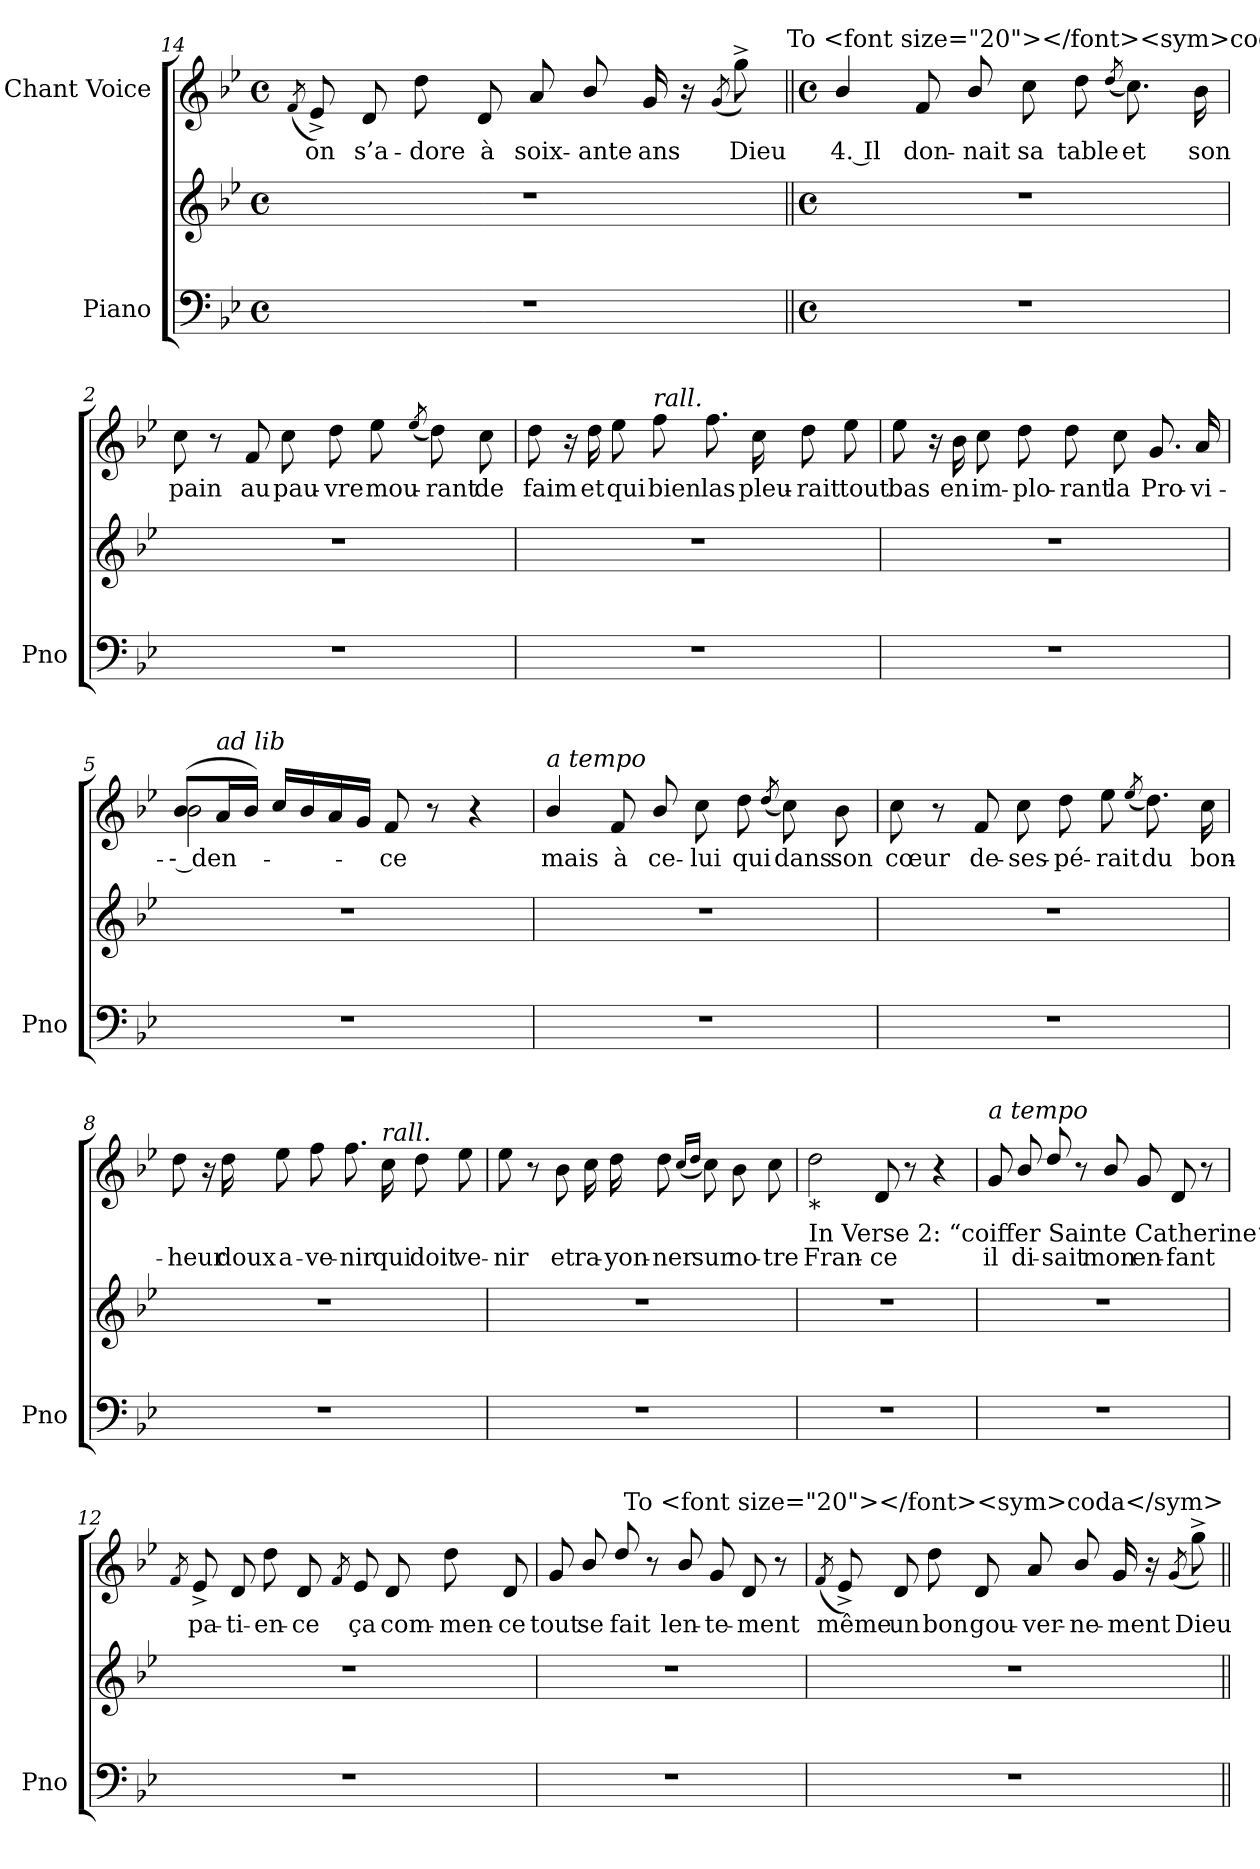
**kern	**kern	**kern	**text
*part2	*part2	*part1	*part1
*staff3	*staff2	*staff1	*staff1
*I"Piano	*	*I"Chant Voice	*
*I'Pno	*	*	*
*clefF4	*clefG2	*clefG2	*
*k[b-e-]	*k[b-e-]	*k[b-e-]	*
*M4/4	*M4/4	*M4/4	*
*met(c)	*met(c)	*met(c)	*
=14	=14	=14	=14
.	.	(<8qf/	.
!	!	!	!LO:LY:b
1r	1r	8e-^/)	on
!	!	!	!LO:LY:b
.	.	8d/	s’a-
!	!	!	!LO:LY:b
.	.	8dd\	-dore
!	!	!	!LO:LY:b
.	.	8d/	à
!	!	!	!LO:LY:b
.	.	8a/	soix-
!	!	!	!LO:LY:b
.	.	8b-/	-ante
!	!	!	!LO:LY:b
.	.	16g/	ans
.	.	16r	.
.	.	(<8qg/	.
!	!	!	!LO:LY:b
.	.	8gg^\)	Dieu
!	!	!LO:TX:a:t=To <font size="20"></font><sym>coda</sym>	!
!!LO:LB:g=z
=1||	=1||	=1||	=1||
*M4/4	*M4/4	*M4/4	*
*met(c)	*met(c)	*met(c)	*
!	!	!	!LO:LY:b
1r	1r	4b-/	4. Il
!	!	!	!LO:LY:b
.	.	8f/	don-
!	!	!	!LO:LY:b
.	.	8b-/	-nait
!	!	!	!LO:LY:b
.	.	8cc\	sa
!	!	!	!LO:LY:b
.	.	8dd\	table
.	.	(<8qdd/	.
!	!	!	!LO:LY:b
.	.	8.cc\)	et
!	!	!	!LO:LY:b
.	.	16b-\	son
=2	=2	=2	=2
!	!	!	!LO:LY:b
1r	1r	8cc\	pain
.	.	8r	.
!	!	!	!LO:LY:b
.	.	8f/	au
!	!	!	!LO:LY:b
.	.	8cc\	pau-
!	!	!	!LO:LY:b
.	.	8dd\	-vre
!	!	!	!LO:LY:b
.	.	8ee-\	mou-
.	.	(<8qee-/	.
!	!	!	!LO:LY:b
.	.	8dd\)	-rant
!	!	!	!LO:LY:b
.	.	8cc\	de
=3	=3	=3	=3
!	!	!	!LO:LY:b
1r	1r	8dd\	faim
.	.	16r	.
!	!	!	!LO:LY:b
.	.	16dd\	et
!	!	!	!LO:LY:b
.	.	8ee-\	qui
!	!	!LO:TX:a:i:t=rall.	!
!	!	!	!LO:LY:b
.	.	8ff\	bien
!	!	!	!LO:LY:b
.	.	8.ff\	las
!	!	!	!LO:LY:b
.	.	16cc\	pleu-
!	!	!	!LO:LY:b
.	.	8dd\	-rait
!	!	!	!LO:LY:b
.	.	8ee-\	tout
=4	=4	=4	=4
!	!	!	!LO:LY:b
1r	1r	8ee-\	bas
.	.	16r	.
!	!	!	!LO:LY:b
.	.	16b-\	en
!	!	!	!LO:LY:b
.	.	8cc\	im-
!	!	!	!LO:LY:b
.	.	8dd\	-plo-
!	!	!	!LO:LY:b
.	.	8dd\	-rant
!	!	!	!LO:LY:b
.	.	8cc\	la
!	!	!	!LO:LY:b
.	.	8.g/	Pro-
!	!	!	!LO:LY:b
.	.	16a/	-vi-
!!LO:LB:g=z
=5	=5	=5	=5
!	!	!	!LO:LY:b
*	*	*^	*
1r	1r	(<8b-/L	2b-\	-- den-
!	!	!LO:TX:a:i:t=ad lib	!	!
.	.	16a/L	.	.
.	.	16b-/JJ)	.	.
.	.	16cc/LL	.	.
.	.	16b-/	.	.
.	.	16a/	.	.
.	.	16g/JJ	.	.
!	!	!	!	!LO:LY:b
.	.	8f/	2ryy	-ce
.	.	8r	.	.
.	.	4r	.	.
*	*	*v	*v	*
=6	=6	=6	=6
!	!	!LO:TX:a:i:t=a tempo	!
!	!	!	!LO:LY:b
1r	1r	4b-/	mais
!	!	!	!LO:LY:b
.	.	8f/	à
!	!	!	!LO:LY:b
.	.	8b-/	ce-
!	!	!	!LO:LY:b
.	.	8cc\	-lui
!	!	!	!LO:LY:b
.	.	8dd\	qui
.	.	(<8qdd/	.
!	!	!	!LO:LY:b
.	.	8cc\)	dans
!	!	!	!LO:LY:b
.	.	8b-\	son
=7	=7	=7	=7
!	!	!	!LO:LY:b
1r	1r	8cc\	cœur
.	.	8r	.
!	!	!	!LO:LY:b
.	.	8f/	de-
!	!	!	!LO:LY:b
.	.	8cc\	-ses-
!	!	!	!LO:LY:b
.	.	8dd\	-pé-
!	!	!	!LO:LY:b
.	.	8ee-\	-rait
.	.	(<8qee-/	.
!	!	!	!LO:LY:b
.	.	8.dd\)	du
!	!	!	!LO:LY:b
.	.	16cc\	bon-
=8	=8	=8	=8
!	!	!	!LO:LY:b
1r	1r	8dd\	-heur
.	.	16r	.
!	!	!	!LO:LY:b
.	.	16dd\	doux
!	!	!	!LO:LY:b
.	.	8ee-\	a-
!	!	!	!LO:LY:b
.	.	8ff\	-ve-
!	!	!	!LO:LY:b
.	.	8.ff\	-nir
!	!	!LO:TX:a:i:t=rall.	!
!	!	!	!LO:LY:b
.	.	16cc\	qui
!	!	!	!LO:LY:b
.	.	8dd\	doit
!	!	!	!LO:LY:b
.	.	8ee-\	ve-
=9	=9	=9	=9
!	!	!	!LO:LY:b
1r	1r	8ee-\	-nir
.	.	8r	.
!	!	!	!LO:LY:b
.	.	8b-\	et
!	!	!	!LO:LY:b
.	.	16cc\	ra-
!	!	!	!LO:LY:b
.	.	16dd\	-yon-
!	!	!	!LO:LY:b
.	.	8dd\	-ner
.	.	(<16qcc/LL	.
.	.	16qdd/JJ	.
!	!	!	!LO:LY:b
.	.	8cc\)	sur
!	!	!	!LO:LY:b
.	.	8b-\	no-
!	!	!	!LO:LY:b
.	.	8cc\	-tre
!!LO:LB:g=z
=10	=10	=10	=10
!	!	!LO:TX:b:t=*	!
!	!	!LO:TX:b:t=In Verse 2&colon; “coiffer Sainte Catherine” translates as "to turn 25 without being married ; to turn 25 single"	!
!	!	!	!LO:LY:b
1r	1r	2dd\	Fran-
!	!	!	!LO:LY:b
.	.	8d/	-ce
.	.	8r	.
.	.	4r	.
=11	=11	=11	=11
!	!	!LO:TX:a:i:t=a tempo	!
!	!	!	!LO:LY:b
1r	1r	8g/	il
!	!	!	!LO:LY:b
.	.	8b-/	di-
!	!	!	!LO:LY:b
.	.	8dd/	-sait
.	.	8r	.
!	!	!	!LO:LY:b
.	.	8b-/	mon
!	!	!	!LO:LY:b
.	.	8g/	en-
!	!	!	!LO:LY:b
.	.	8d/	-fant
.	.	8r	.
=12	=12	=12	=12
.	.	8qf/	.
!	!	!	!LO:LY:b
1r	1r	8e-^/	pa-
!	!	!	!LO:LY:b
.	.	8d/	-ti-
!	!	!	!LO:LY:b
.	.	8dd\	-en-
!	!	!	!LO:LY:b
.	.	8d/	-ce
.	.	8qf/	.
!	!	!	!LO:LY:b
.	.	8e-/	ça
!	!	!	!LO:LY:b
.	.	8d/	com-
!	!	!	!LO:LY:b
.	.	8dd\	-men-
!	!	!	!LO:LY:b
.	.	8d/	-ce
=13	=13	=13	=13
!	!	!	!LO:LY:b
1r	1r	8g/	tout
!	!	!	!LO:LY:b
.	.	8b-/	se
!	!	!	!LO:LY:b
.	.	8dd/	fait
.	.	8r	.
!	!	!	!LO:LY:b
.	.	8b-/	len-
!	!	!	!LO:LY:b
.	.	8g/	-te-
!	!	!	!LO:LY:b
.	.	8d/	-ment
.	.	8r	.
=14	=14	=14	=14
.	.	(<8qf/	.
!	!	!	!LO:LY:b
1r	1r	8e-^/)	même
!	!	!	!LO:LY:b
.	.	8d/	un
!	!	!	!LO:LY:b
.	.	8dd\	bon
!	!	!	!LO:LY:b
.	.	8d/	gou-
!	!	!	!LO:LY:b
.	.	8a/	-ver-
!	!	!	!LO:LY:b
.	.	8b-/	-ne-
!	!	!	!LO:LY:b
.	.	16g/	-ment
.	.	16r	.
.	.	(<8qg/	.
!	!	!	!LO:LY:b
.	.	8gg^\)	Dieu
!	!	!LO:TX:a:t=To <font size="20"></font><sym>coda</sym>	!
=||	=||	=||	=||
*-	*-	*-	*-
